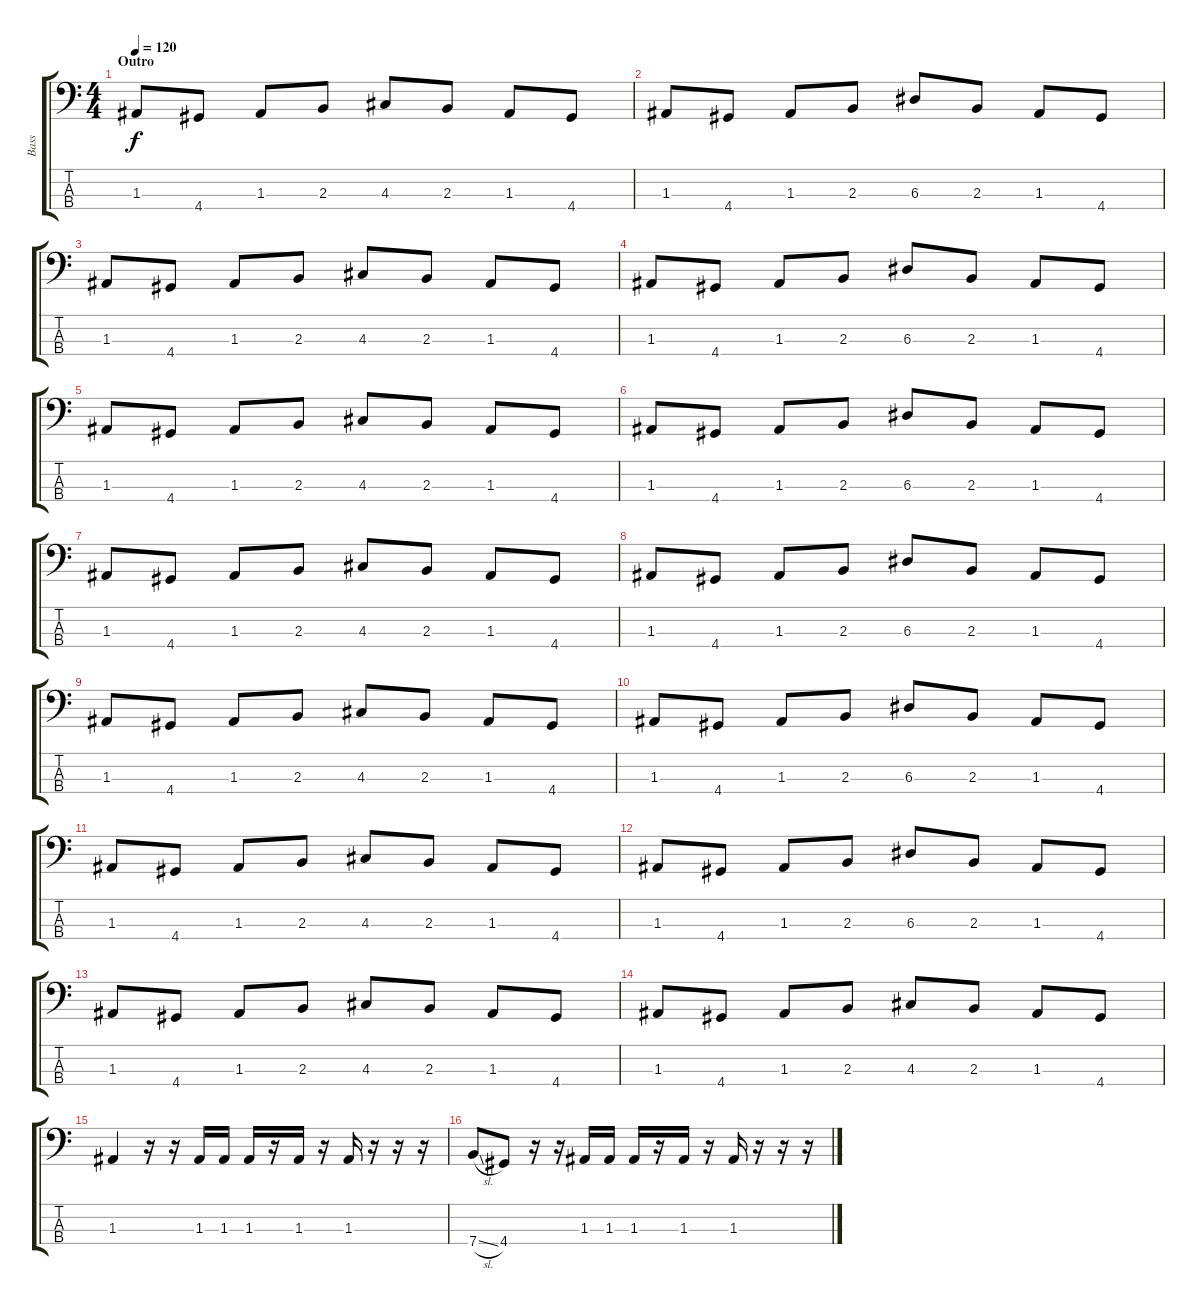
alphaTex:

\track ("Bass" "Bass") {instrument electricbassfinger}
\staff {score tabs}
\tuning (G2 D2 A1 E1) {hide}
\ts (4 4)
\section ("" "Outro")
\tempo 120
\clef f4
\ks c
1.3.8{dy f} 4.4.8 1.3.8 2.3.8 4.3.8 2.3.8 1.3.8 4.4.8 |
1.3.8 4.4.8 1.3.8 2.3.8 6.3.8 2.3.8 1.3.8 4.4.8 |
1.3.8 4.4.8 1.3.8 2.3.8 4.3.8 2.3.8 1.3.8 4.4.8 |
1.3.8 4.4.8 1.3.8 2.3.8 6.3.8 2.3.8 1.3.8 4.4.8 |
1.3.8 4.4.8 1.3.8 2.3.8 4.3.8 2.3.8 1.3.8 4.4.8 |
1.3.8 4.4.8 1.3.8 2.3.8 6.3.8 2.3.8 1.3.8 4.4.8 |
1.3.8 4.4.8 1.3.8 2.3.8 4.3.8 2.3.8 1.3.8 4.4.8 |
1.3.8 4.4.8 1.3.8 2.3.8 6.3.8 2.3.8 1.3.8 4.4.8 |
1.3.8 4.4.8 1.3.8 2.3.8 4.3.8 2.3.8 1.3.8 4.4.8 |
1.3.8 4.4.8 1.3.8 2.3.8 6.3.8 2.3.8 1.3.8 4.4.8 |
1.3.8 4.4.8 1.3.8 2.3.8 4.3.8 2.3.8 1.3.8 4.4.8 |
1.3.8 4.4.8 1.3.8 2.3.8 6.3.8 2.3.8 1.3.8 4.4.8 |
1.3.8 4.4.8 1.3.8 2.3.8 4.3.8 2.3.8 1.3.8 4.4.8 |
1.3.8 4.4.8 1.3.8 2.3.8 4.3.8 2.3.8 1.3.8 4.4.8 |
1.3.4 r.16 r.16 1.3.16 1.3.16 1.3.16 r.16 1.3.16 r.16 1.3.16 r.16 r.16 r.16 |
7.4{sl}.8 4.4.8 r.16 r.16 1.3.16 1.3.16 1.3.16 r.16 1.3.16 r.16 1.3.16 r.16 r.16 r.16
